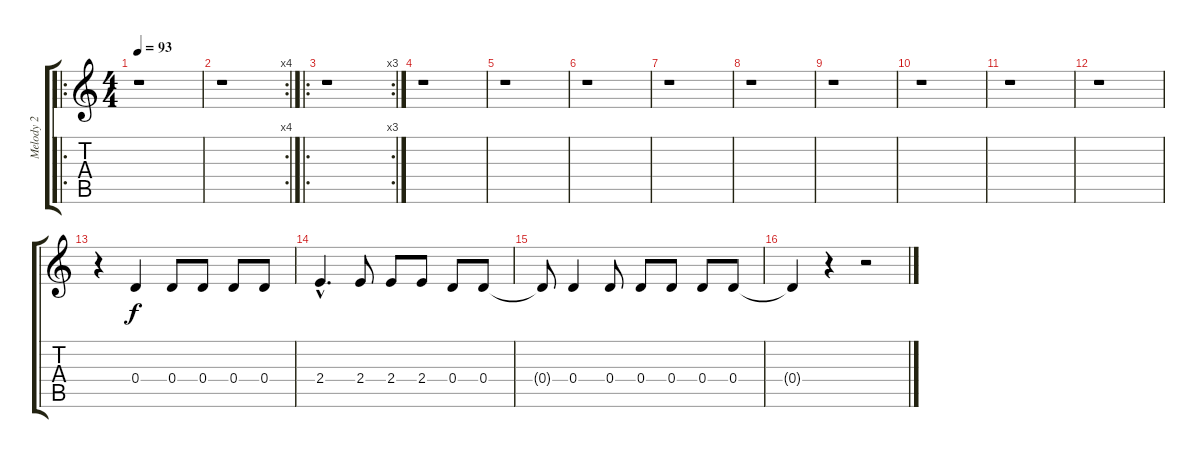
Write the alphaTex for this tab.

\track ("Melody 2" "Melody 2") {instrument overdrivenguitar}
\staff {score tabs}
\tuning (E4 B3 G3 D3 A2 E2) {hide}
\ro
\ts (4 4)
\tempo 93
\clef g2
\ks c
r.1{dy f instrument overdrivenguitar} |
\rc 4
r.1 |
\ro
\rc 3
r.1 |
r.1 |
r.1 |
r.1 |
r.1 |
r.1 |
r.1 |
r.1 |
r.1 |
r.1 |
r.4 0.4.4 0.4.8 0.4.8 0.4.8 0.4.8 |
2.4{hac}.4{d} 2.4.8 2.4.8 2.4.8 0.4.8 0.4.8 |
0.4{t}.8 0.4.4 0.4.8 0.4.8 0.4.8 0.4.8 0.4.8 |
0.4{t}.4 r.4 r.2
